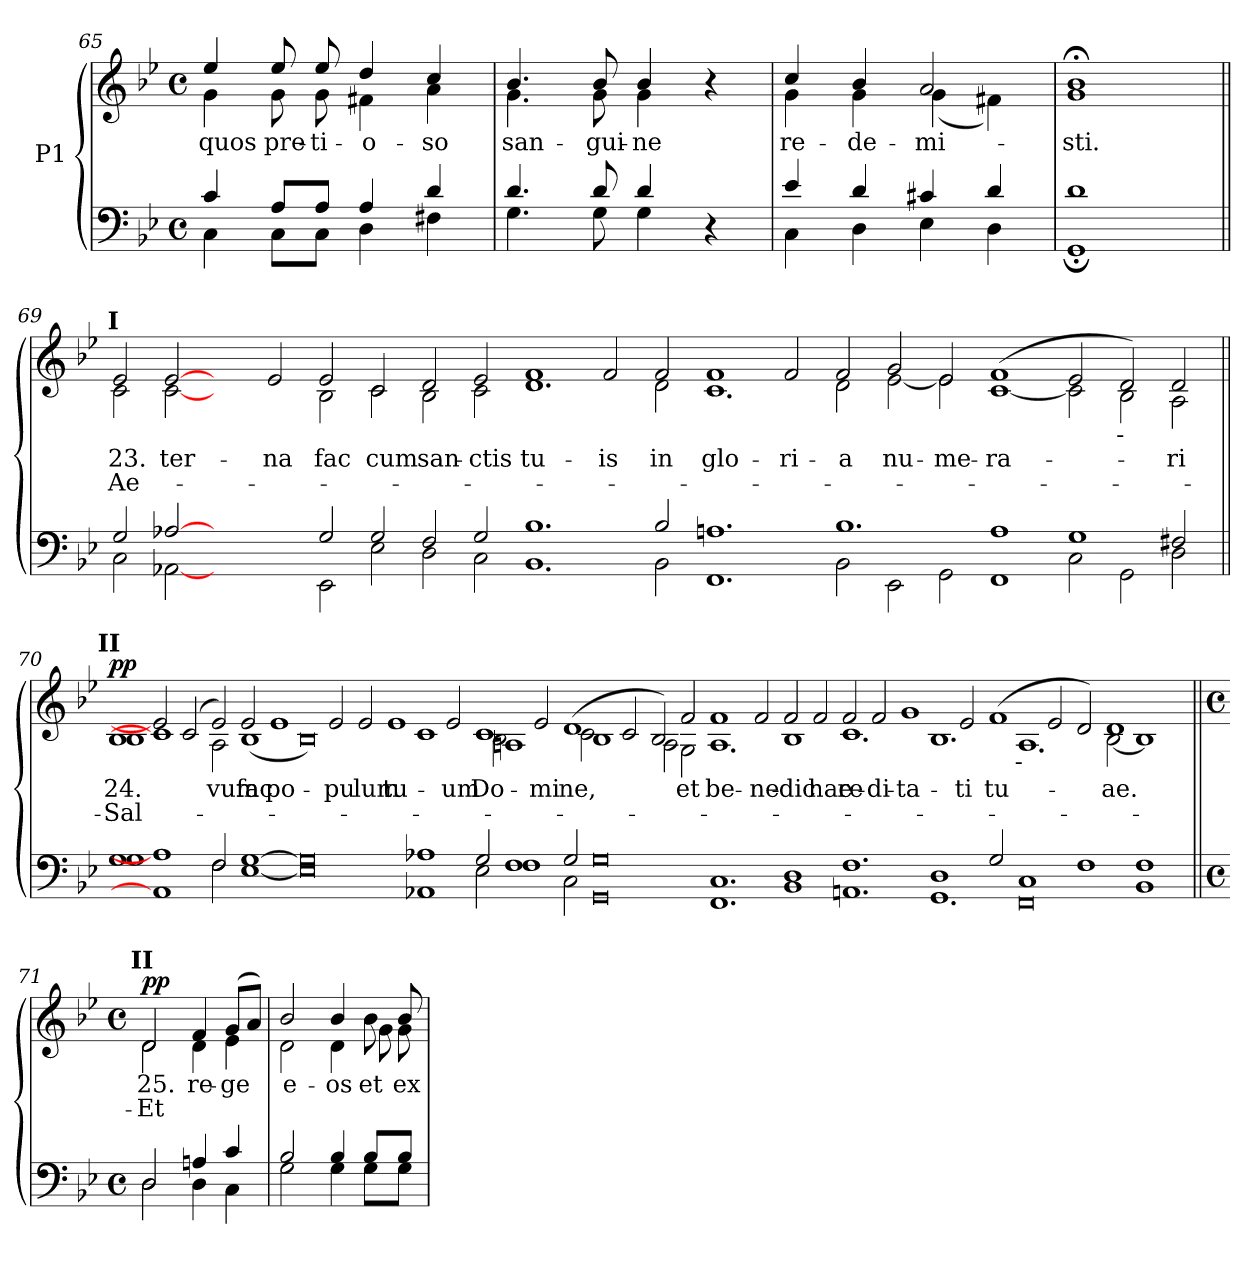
**kern	**kern	**text	**text	**dynam
*part1	*part1	*part1	*part1	*part1
*staff2	*staff1	*staff1	*staff1	*staff1/2
*I"P1	*	*	*	*
*clefF4	*clefG2	*	*	*
*k[b-e-]	*k[b-e-]	*	*	*
*B-:	*B-:	*	*	*
*M4/4	*M4/4	*	*	*
*met(c)	*met(c)	*	*	*
=65	=65	=65	=65	=65
*^	*	*	*	*
!	!	!	!LO:LY:b:color=#000000	!	!
*	*	*^	*	*	*
4ci/	4Ci\	4ee-i/	4gi\	quos	.	.
!	!	!	!	!LO:LY:b:color=#000000	!	!
8Ai/L	8Ci\L	8ee-i/	8gi\	pre-	.	.
!	!	!	!	!LO:LY:b:color=#000000	!	!
8Ai/J	8Ci\J	8ee-i/	8gi\	-ti-	.	.
!	!	!	!	!LO:LY:b:color=#000000	!	!
4Ai/	4Di\	4ddi/	4f#Xi\	-o-	.	.
!	!	!	!	!LO:LY:b:color=#000000	!	!
4di/	4F#Xi\	4cci/	4ai\	-so	.	.
=66	=66	=66	=66	=66	=66	=66
!	!	!	!	!LO:LY:b:color=#000000	!	!
4.di/	4.Gi\	4.b-i/	4.gi\	san-	.	.
!	!	!	!	!LO:LY:b:color=#000000	!	!
8di/	8Gi\	8b-i/	8gi\	-gui-	.	.
!	!	!	!	!LO:LY:b:color=#000000	!	!
4di/	4Gi\	4b-i/	4gi\	-ne	.	.
4r	4ryy	4r	4ryy	.	.	.
=67	=67	=67	=67	=67	=67	=67
!	!	!	!	!LO:LY:b:color=#000000	!	!
4e-i/	4Ci\	4cci/	4gi\	re-	.	.
!	!	!	!	!LO:LY:b:color=#000000	!	!
4di/	4Di\	4b-i/	4gi\	-de-	.	.
!	!	!	!	!LO:LY:b:color=#000000	!	!
4c#Xi/	4E-i\	2ai/	(4gi\	-mi-	.	.
4di/	4Di\	.	4f#Xi\)	.	.	.
=68	=68	=68	=68	=68	=68	=68
!	!	!	!	!LO:LY:b:color=#000000	!	!
1di	1GG;i	1b-;i	1gi	-sti.	.	.
!!LO:LB:g=z	!!
=69||	=69||	=69||	=69||	=69||	=69||	=69||
!	!	!LO:TX:a:B:cj:t=I	!	!	!	!
!	!	!	!	!LO:LY:b:color=#000000	!LO:LY:b:color=#000000	!
2Gi/	2Ci\	2e-i/	2ci\	23.	Ae-	.
!	!	!	!	!LO:LY:b:color=#000000	!	!
[2A-Xi	[2AA-Xi	[2e-i	[2ci	-ter-	.	.
1ryy	1ryy	2ryy	1ryy	.	.	.
!	!	!	!	!LO:LY:b:color=#000000	!	!
.	.	2e-i/	.	-na	.	.
!	!	!	!	!LO:LY:b:color=#000000	!	!
2Gi/	2EE-i\	2e-i/	2B-i\	fac	.	.
!	!	!	!	!LO:LY:b:color=#000000	!	!
2Gi/	2E-i\	2ci/	2ci\	cum	.	.
!	!	!	!	!LO:LY:b:color=#000000	!	!
2Fi/	2Di\	2di/	2B-i\	san-	.	.
!	!	!	!	!LO:LY:b:color=#000000	!	!
2Gi/	2Ci\	2e-i/	2ci\	-ctis	.	.
!	!	!	!	!LO:LY:b:color=#000000	!	!
1.B-i	1.BB-i	1fi	1.di	tu-	.	.
!	!	!	!	!LO:LY:b:color=#000000	!	!
.	.	2fi/	.	-is	.	.
!	!	!	!	!LO:LY:b:color=#000000	!	!
2B-i/	2BB-i\	2fi/	2di\	in	.	.
!	!	!	!	!LO:LY:b:color=#000000	!	!
1.Ani	1.FFi	1fi	1.ci	glo-	.	.
!	!	!	!	!LO:LY:b:color=#000000	!	!
.	.	2fi/	.	-ri-	.	.
!	!	!	!	!LO:LY:b:color=#000000	!	!
1.B-i	2BB-i\	2fi/	2di\	-a	.	.
!	!	!	!	!LO:LY:b:color=#000000	!	!
.	2EE-i\	2gi/	[2e-i\	nu-	.	.
!	!	!	!	!LO:LY:b:color=#000000	!	!
.	2GGi\	2e-i/]	2e-i\	-me-	.	.
!	!	!	!	!LO:LY:b:color=#000000	!	!
1Ai	1FFi	(1fi	[1ci	-ra-	.	.
1Gi	2Ci\	2e-i/	2ci\]	.	.	.
!	!	!LO:TX:b:cj:t=-	!	!	!	!
.	2GGi\	2di/)	2B-i\	.	.	.
!	!	!	!	!LO:LY:b:color=#000000	!	!
2F#Xi/	2Di\	2di/	2Ai\	-ri	.	.
!!LO:PB:g=z	!!
=70||	=70||	=70||	=70||	=70||	=70||	=70||
!	!	!LO:TX:a:B:cj:t=II	!	!	!	!
!	!	!	!	!LO:LY:b:color=#000000	!LO:LY:b:color=#000000	!
1Gi	1Gi	1B-i	1B-i	24.	Sal-	p p
1A-i]	1AA-i]	2e-i]	1ci]	.	.	.
.	.	(2ci/	.	.	.	.
!	!	!	!	!LO:LY:b:color=#000000	!	!
2Fi/	2Fi\	2e-i/)	2Ai\	-vum	.	.
!	!	!	!	!LO:LY:b:color=#000000	!	!
[1Gi	[1E-i	2e-i/	(1B-i	fac	.	.
!	!	!	!	!LO:LY:b:color=#000000	!	!
.	.	1e-i	.	po-	.	.
0Gi]	0E-i]	.	0B-i)	.	.	.
!	!	!	!	!LO:LY:b:color=#000000	!	!
.	.	2e-i/	.	-pu-	.	.
!	!	!	!	!LO:LY:b:color=#000000	!	!
.	.	2e-i/	.	-lum	.	.
!	!	!	!	!LO:LY:b:color=#000000	!	!
.	.	1e-i	.	tu-	.	.
1A-Xi	1AA-Xi	.	1ci	.	.	.
!	!	!	!	!LO:LY:b:color=#000000	!	!
.	.	2e-i/	.	-um	.	.
!	!	!	!	!LO:LY:b:color=#000000	!	!
2Gi/	2E-i\	1ci	2B-i\	Do-	.	.
1Fi	1Fi	.	1Ani	.	.	.
!	!	!	!	!LO:LY:b:color=#000000	!	!
.	.	2e-i/	.	-mi-	.	.
!	!	!	!	!LO:LY:b:color=#000000	!	!
2Gi/	2Ci\	(1di	2ci\	-ne,	.	.
0Gi	0GGi	.	1B-i	.	.	.
.	.	2ci/	.	.	.	.
.	.	2B-i/)	2Ai\	.	.	.
!	!	!	!	!LO:LY:b:color=#000000	!	!
.	.	2fi/	2Gi\	et	.	.
!	!	!	!	!LO:LY:b:color=#000000	!	!
1.Ci	1.FFi	1fi	1.Ai	be-	.	.
!	!	!	!	!LO:LY:b:color=#000000	!	!
.	.	2fi/	.	-ne-	.	.
!	!	!	!	!LO:LY:b:color=#000000	!	!
1Di	1BB-i	2fi/	1B-i	-dic	.	.
!	!	!	!	!LO:LY:b:color=#000000	!	!
.	.	2fi/	.	hae-	.	.
!	!	!	!	!LO:LY:b:color=#000000	!	!
1.Fi	1.AAni	2fi/	1.ci	-re-	.	.
!	!	!	!	!LO:LY:b:color=#000000	!	!
.	.	2fi/	.	-di-	.	.
!	!	!	!	!LO:LY:b:color=#000000	!	!
.	.	1gi	.	-ta-	.	.
1Di	1.GGi	.	1.B-i	.	.	.
!	!	!	!	!LO:LY:b:color=#000000	!	!
.	.	2e-i/	.	-ti	.	.
!	!	!	!	!LO:LY:b:color=#000000	!	!
2Gi/	.	(1fi	.	tu-	.	.
!	!	!	!LO:TX:b:cj:t=-	!	!	!
1Ci	0FFi	.	1.Ai	.	.	.
.	.	2e-i/	.	.	.	.
1Fi	.	2di/)	.	.	.	.
!	!	!	!	!LO:LY:b:color=#000000	!	!
.	.	1di	[2B-i\	-ae.	.	.
1Fi	1BB-i	.	1B-i]	.	.	.
.	.	2ryy	.	.	.	.
!!LO:LB:g=z	!!
=71||	=71||	=71||	=71||	=71||	=71||	=71||
*M4/4	*	*M4/4	*	*	*	*
*met(c)	*	*met(c)	*	*	*	*
!	!	!LO:TX:a:B:cj:t=II	!	!	!	!
!	!	!	!	!LO:LY:b:color=#000000	!LO:LY:b:color=#000000	!
2Di/	2Di\	2di/	2di\	25.	Et	p p
!	!	!	!	!LO:LY:b:color=#000000	!	!
4Ani/	4Di\	4fi/	4di\	re-	.	.
!	!	!	!	!LO:LY:b:color=#000000	!	!
4ci/	4Ci\	(8gi/L	4e-i\	-ge	.	.
.	.	8ai/J)	.	.	.	.
=72	=72	=72	=72	=72	=72	=72
!	!	!	!	!LO:LY:b:color=#000000	!	!
2B-i/	2Gi\	2b-i/	2di\	e-	.	.
!	!	!	!	!LO:LY:b:color=#000000	!	!
4B-i/	4Gi\	4b-i/	4di\	-os	.	.
!	!	!	!	!LO:LY:b:color=#000000	!	!
8B-i/L	8Gi\L	8b-i\	8gi\	et	.	mf mf
!	!	!	!	!LO:LY:b:color=#000000	!	!
8B-i/J	8Gi\J	8b-i/	8gi\	ex-	.	.
*v	*v	*	*	*	*	*
*	*v	*v	*	*	*
=	=	=	=	=
*-	*-	*-	*-	*-
